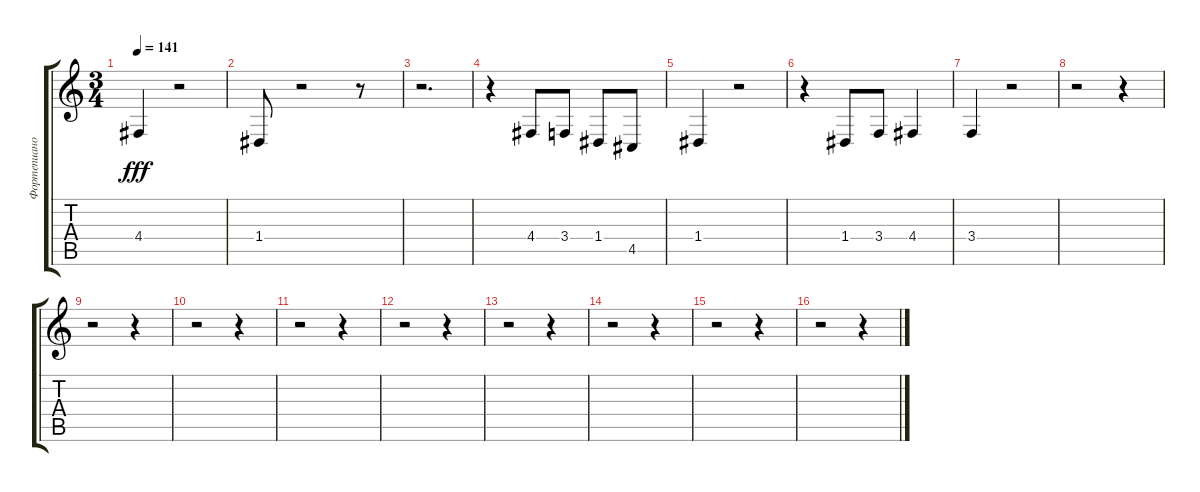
\track ("Фортепиано" "Фортепиано") {instrument acousticgrandpiano}
\staff {score tabs}
\tuning (E4 B3 G3 D3 A2 E2) {hide}
\ts (3 4)
\tempo 141
\clef g2
\ks c
4.4.4{dy fff} r.2 |
1.4.8 r.2 r.8 |
r.2{d} |
r.4 4.4.8 3.4.8 1.4.8 4.5.8 |
1.4.4 r.2 |
r.4 1.4.8 3.4.8 4.4.4 |
3.4.4 r.2 |
r.2 r.4 |
r.2 r.4 |
r.2 r.4 |
r.2 r.4 |
r.2 r.4 |
r.2 r.4 |
r.2 r.4 |
r.2 r.4 |
r.2 r.4
